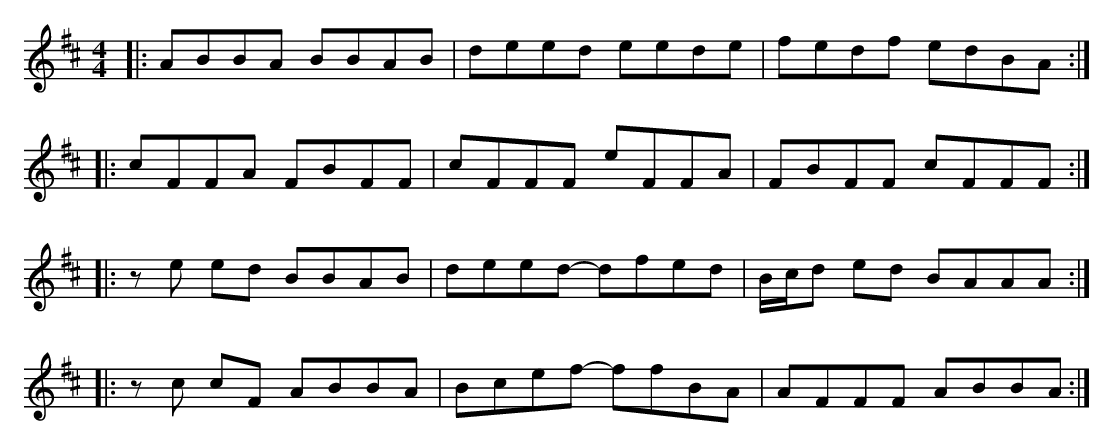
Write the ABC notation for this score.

X:1
M:4/4
K:Bmin
|:ABBA BBAB|deed eede|fedf edBA:|
|:cFFA FBFF|cFFF eFFA|FBFF cFFF:|
|:ze ed BBAB|deed- dfed|B/c/d ed BAAA:|
|:zc cF ABBA|Bcef- ffBA|AFFF ABBA:|
